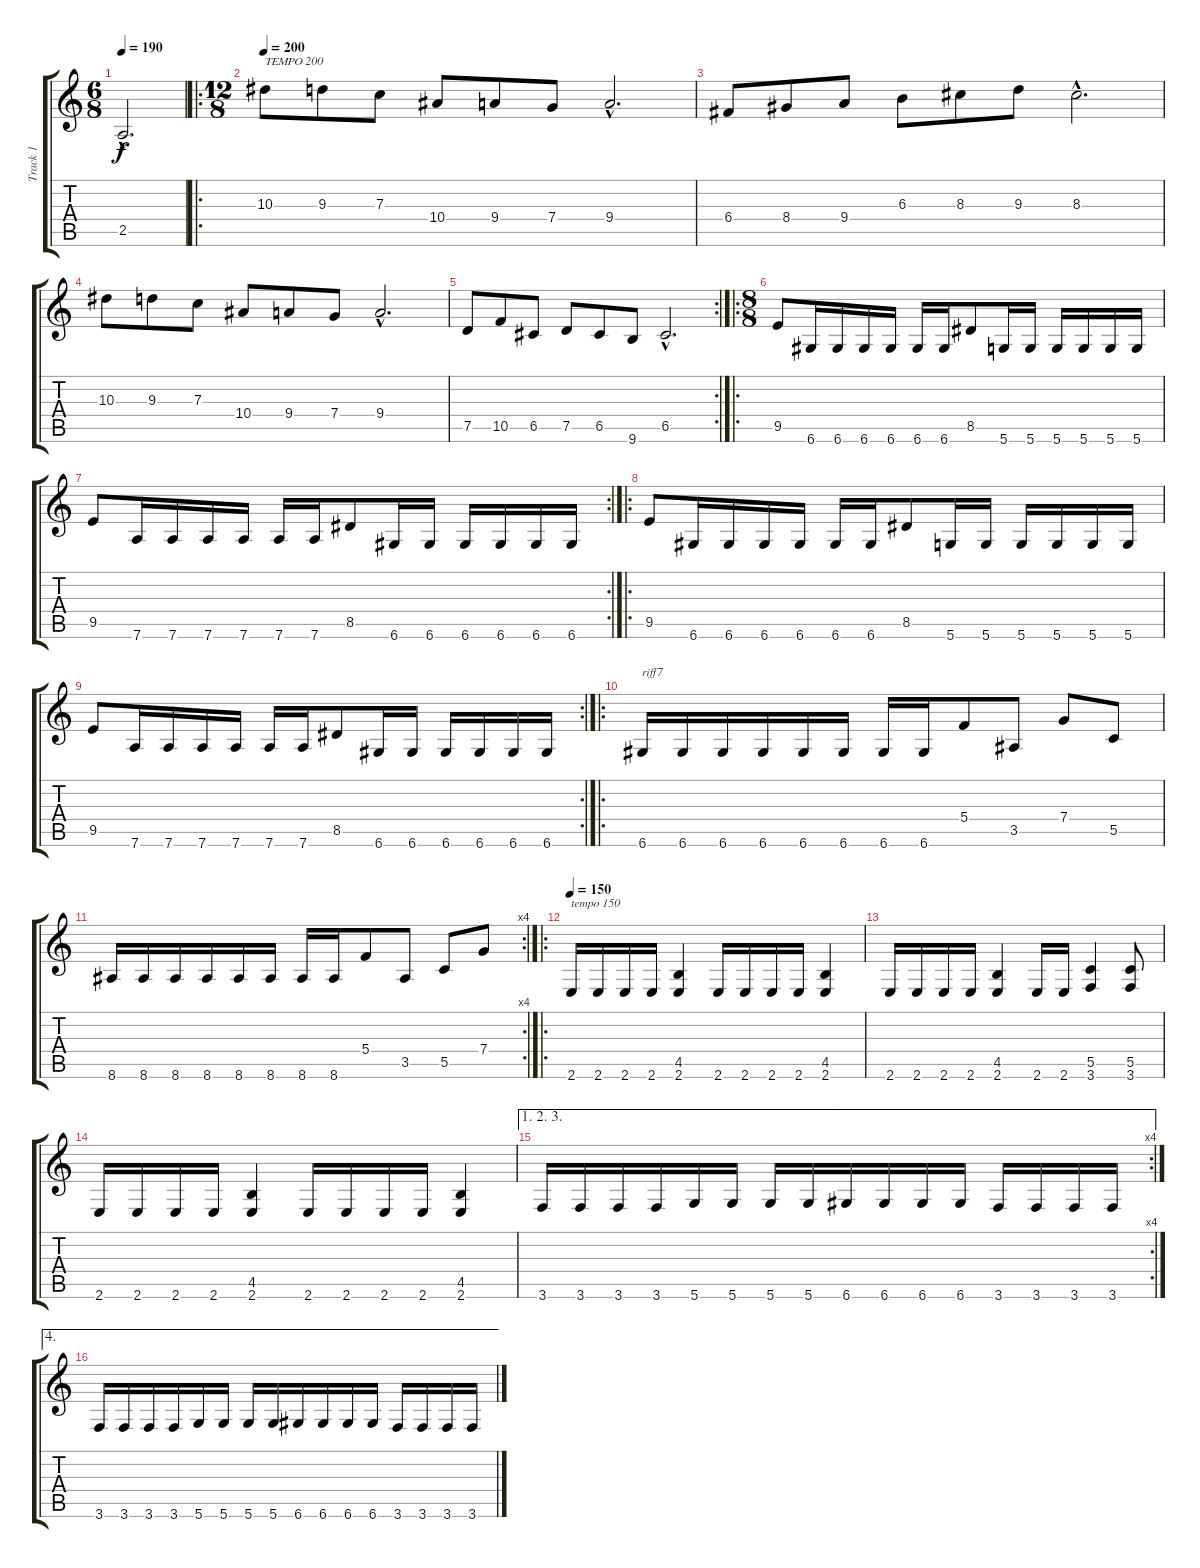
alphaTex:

\track ("Track 1" "Track 1") {instrument distortionguitar}
\staff {score tabs}
\tuning (D4 A3 F3 C3 G2 D2) {hide}
\ts (6 8)
\tempo 190
\clef g2
\ks c
2.5{hac t}.2{d dy f} |
\ro
\ts (12 8)
\tempo 200
10.3.8{txt "TEMPO 200"} 9.3.8 7.3.8 10.4.8 9.4.8 7.4.8 9.4{hac}.2{d} |
6.4.8 8.4.8 9.4.8 6.3.8 8.3.8 9.3.8 8.3{hac}.2{d} |
10.3.8 9.3.8 7.3.8 10.4.8 9.4.8 7.4.8 9.4{hac}.2{d} |
\rc 2
7.5.8 10.5.8 6.5.8 7.5.8 6.5.8 9.6.8 6.5{hac}.2{d} |
\ro
\ts (8 8)
9.5.8 6.6.16 6.6.16 6.6.16 6.6.16 6.6.16 6.6.16 8.5.8 5.6.16 5.6.16 5.6.16 5.6.16 5.6.16 5.6.16 |
\rc 2
9.5.8 7.6.16 7.6.16 7.6.16 7.6.16 7.6.16 7.6.16 8.5.8 6.6.16 6.6.16 6.6.16 6.6.16 6.6.16 6.6.16 |
\ro
9.5.8 6.6.16 6.6.16 6.6.16 6.6.16 6.6.16 6.6.16 8.5.8 5.6.16 5.6.16 5.6.16 5.6.16 5.6.16 5.6.16 |
\rc 2
9.5.8 7.6.16 7.6.16 7.6.16 7.6.16 7.6.16 7.6.16 8.5.8 6.6.16 6.6.16 6.6.16 6.6.16 6.6.16 6.6.16 |
\ro
6.6.16{txt "riff7"} 6.6.16 6.6.16 6.6.16 6.6.16 6.6.16 6.6.16 6.6.16 5.4.8 3.5.8 7.4.8 5.5.8 |
\rc 4
8.6.16 8.6.16 8.6.16 8.6.16 8.6.16 8.6.16 8.6.16 8.6.16 5.4.8 3.5.8 5.5.8 7.4.8 |
\ro
\tempo 150
2.6.16{txt "tempo 150"} 2.6.16 2.6.16 2.6.16 (4.5 2.6).4 2.6.16 2.6.16 2.6.16 2.6.16 (4.5 2.6).4 |
2.6.16 2.6.16 2.6.16 2.6.16 (4.5 2.6).4 2.6.16 2.6.16 (5.5 3.6).4 (5.5 3.6).8 |
2.6.16 2.6.16 2.6.16 2.6.16 (4.5 2.6).4 2.6.16 2.6.16 2.6.16 2.6.16 (4.5 2.6).4 |
\ae (1 2 3)
\rc 4
3.6.16 3.6.16 3.6.16 3.6.16 5.6.16 5.6.16 5.6.16 5.6.16 6.6.16 6.6.16 6.6.16 6.6.16 3.6.16 3.6.16 3.6.16 3.6.16 |
\ae 4
3.6.16 3.6.16 3.6.16 3.6.16 5.6.16 5.6.16 5.6.16 5.6.16 6.6.16 6.6.16 6.6.16 6.6.16 3.6.16 3.6.16 3.6.16 3.6.16
